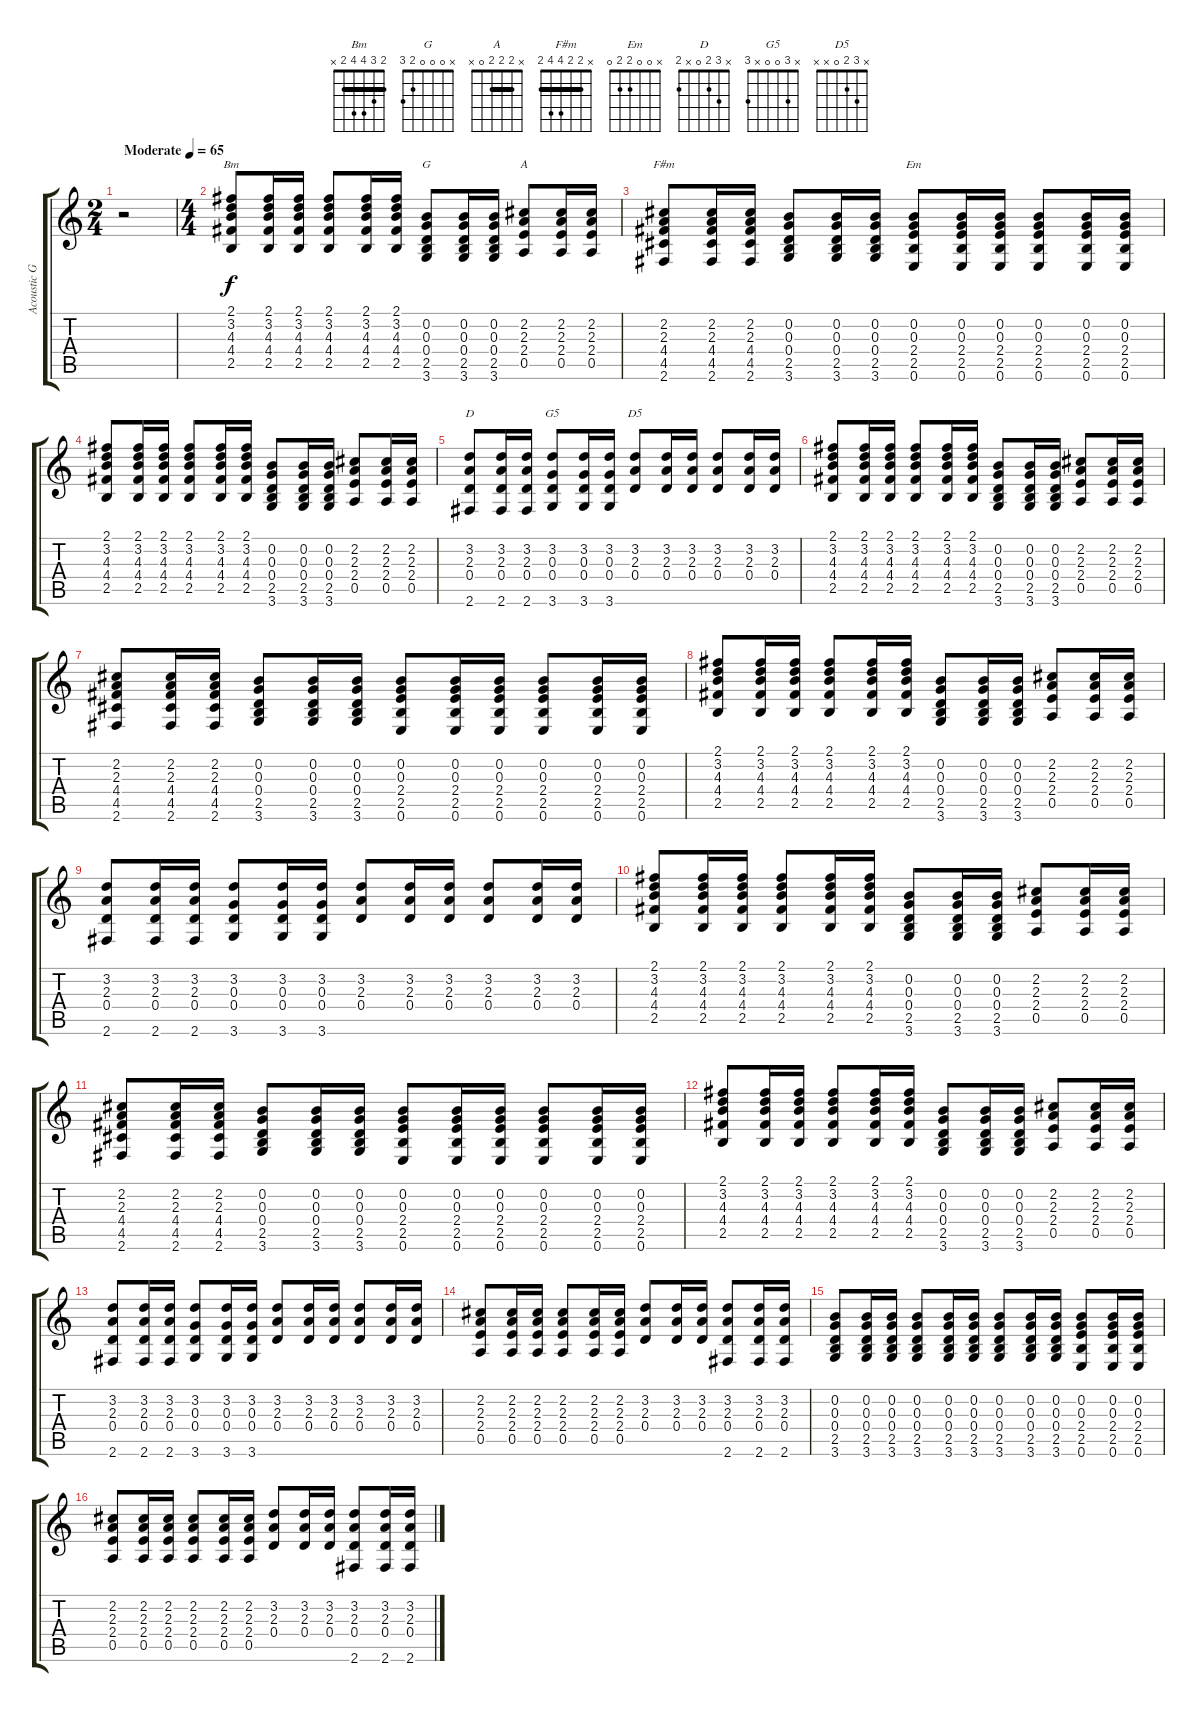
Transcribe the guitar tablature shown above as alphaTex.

\track ("Acoustic Guitar (Steve Morse)" "Acoustic G") {instrument acousticguitarsteel}
\staff {score tabs}
\tuning (E4 B3 G3 D3 A2 E2) {hide}
\chord ("Bm" 2 3 4 4 2 x) {barre 2}
\chord ("G" x 0 0 0 2 3)
\chord ("A" x 2 2 2 0 x) {barre 2}
\chord ("F#m" x 2 2 4 4 2) {barre 2}
\chord ("Em" x 0 0 2 2 0)
\chord ("D" x 3 2 0 x 2)
\chord ("G5" x 3 0 0 x 3)
\chord ("D5" x 3 2 0 x x)
\ts (2 4)
\tempo (65 "Moderate")
\clef g2
\ks c
r.2{dy f instrument acousticguitarsteel} |
\ts (4 4)
(2.1 3.2 4.3 4.4 2.5).8{ch "Bm"} (2.1 3.2 4.3 4.4 2.5).16 (2.1 3.2 4.3 4.4 2.5).16 (2.1 3.2 4.3 4.4 2.5).8 (2.1 3.2 4.3 4.4 2.5).16 (2.1 3.2 4.3 4.4 2.5).16 (0.2 0.3 0.4 2.5 3.6).8{ch "G"} (0.2 0.3 0.4 2.5 3.6).16 (0.2 0.3 0.4 2.5 3.6).16 (2.2 2.3 2.4 0.5).8{ch "A"} (2.2 2.3 2.4 0.5).16 (2.2 2.3 2.4 0.5).16 |
(2.2 2.3 4.4 4.5 2.6).8{ch "F#m"} (2.2 2.3 4.4 4.5 2.6).16 (2.2 2.3 4.4 4.5 2.6).16 (0.2 0.3 0.4 2.5 3.6).8 (0.2 0.3 0.4 2.5 3.6).16 (0.2 0.3 0.4 2.5 3.6).16 (0.2 0.3 2.4 2.5 0.6).8{ch "Em"} (0.2 0.3 2.4 2.5 0.6).16 (0.2 0.3 2.4 2.5 0.6).16 (0.2 0.3 2.4 2.5 0.6).8 (0.2 0.3 2.4 2.5 0.6).16 (0.2 0.3 2.4 2.5 0.6).16 |
(2.1 3.2 4.3 4.4 2.5).8 (2.1 3.2 4.3 4.4 2.5).16 (2.1 3.2 4.3 4.4 2.5).16 (2.1 3.2 4.3 4.4 2.5).8 (2.1 3.2 4.3 4.4 2.5).16 (2.1 3.2 4.3 4.4 2.5).16 (0.2 0.3 0.4 2.5 3.6).8 (0.2 0.3 0.4 2.5 3.6).16 (0.2 0.3 0.4 2.5 3.6).16 (2.2 2.3 2.4 0.5).8 (2.2 2.3 2.4 0.5).16 (2.2 2.3 2.4 0.5).16 |
(3.2 2.3 0.4 2.6).8{ch "D"} (3.2 2.3 0.4 2.6).16 (3.2 2.3 0.4 2.6).16 (3.2 0.3 0.4 3.6).8{ch "G5"} (3.2 0.3 0.4 3.6).16 (3.2 0.3 0.4 3.6).16 (3.2 2.3 0.4).8{ch "D5"} (3.2 2.3 0.4).16 (3.2 2.3 0.4).16 (3.2 2.3 0.4).8 (3.2 2.3 0.4).16 (3.2 2.3 0.4).16 |
(2.1 3.2 4.3 4.4 2.5).8 (2.1 3.2 4.3 4.4 2.5).16 (2.1 3.2 4.3 4.4 2.5).16 (2.1 3.2 4.3 4.4 2.5).8 (2.1 3.2 4.3 4.4 2.5).16 (2.1 3.2 4.3 4.4 2.5).16 (0.2 0.3 0.4 2.5 3.6).8 (0.2 0.3 0.4 2.5 3.6).16 (0.2 0.3 0.4 2.5 3.6).16 (2.2 2.3 2.4 0.5).8 (2.2 2.3 2.4 0.5).16 (2.2 2.3 2.4 0.5).16 |
(2.2 2.3 4.4 4.5 2.6).8 (2.2 2.3 4.4 4.5 2.6).16 (2.2 2.3 4.4 4.5 2.6).16 (0.2 0.3 0.4 2.5 3.6).8 (0.2 0.3 0.4 2.5 3.6).16 (0.2 0.3 0.4 2.5 3.6).16 (0.2 0.3 2.4 2.5 0.6).8 (0.2 0.3 2.4 2.5 0.6).16 (0.2 0.3 2.4 2.5 0.6).16 (0.2 0.3 2.4 2.5 0.6).8 (0.2 0.3 2.4 2.5 0.6).16 (0.2 0.3 2.4 2.5 0.6).16 |
(2.1 3.2 4.3 4.4 2.5).8 (2.1 3.2 4.3 4.4 2.5).16 (2.1 3.2 4.3 4.4 2.5).16 (2.1 3.2 4.3 4.4 2.5).8 (2.1 3.2 4.3 4.4 2.5).16 (2.1 3.2 4.3 4.4 2.5).16 (0.2 0.3 0.4 2.5 3.6).8 (0.2 0.3 0.4 2.5 3.6).16 (0.2 0.3 0.4 2.5 3.6).16 (2.2 2.3 2.4 0.5).8 (2.2 2.3 2.4 0.5).16 (2.2 2.3 2.4 0.5).16 |
(3.2 2.3 0.4 2.6).8 (3.2 2.3 0.4 2.6).16 (3.2 2.3 0.4 2.6).16 (3.2 0.3 0.4 3.6).8 (3.2 0.3 0.4 3.6).16 (3.2 0.3 0.4 3.6).16 (3.2 2.3 0.4).8 (3.2 2.3 0.4).16 (3.2 2.3 0.4).16 (3.2 2.3 0.4).8 (3.2 2.3 0.4).16 (3.2 2.3 0.4).16 |
(2.1 3.2 4.3 4.4 2.5).8 (2.1 3.2 4.3 4.4 2.5).16 (2.1 3.2 4.3 4.4 2.5).16 (2.1 3.2 4.3 4.4 2.5).8 (2.1 3.2 4.3 4.4 2.5).16 (2.1 3.2 4.3 4.4 2.5).16 (0.2 0.3 0.4 2.5 3.6).8 (0.2 0.3 0.4 2.5 3.6).16 (0.2 0.3 0.4 2.5 3.6).16 (2.2 2.3 2.4 0.5).8 (2.2 2.3 2.4 0.5).16 (2.2 2.3 2.4 0.5).16 |
(2.2 2.3 4.4 4.5 2.6).8 (2.2 2.3 4.4 4.5 2.6).16 (2.2 2.3 4.4 4.5 2.6).16 (0.2 0.3 0.4 2.5 3.6).8 (0.2 0.3 0.4 2.5 3.6).16 (0.2 0.3 0.4 2.5 3.6).16 (0.2 0.3 2.4 2.5 0.6).8 (0.2 0.3 2.4 2.5 0.6).16 (0.2 0.3 2.4 2.5 0.6).16 (0.2 0.3 2.4 2.5 0.6).8 (0.2 0.3 2.4 2.5 0.6).16 (0.2 0.3 2.4 2.5 0.6).16 |
(2.1 3.2 4.3 4.4 2.5).8 (2.1 3.2 4.3 4.4 2.5).16 (2.1 3.2 4.3 4.4 2.5).16 (2.1 3.2 4.3 4.4 2.5).8 (2.1 3.2 4.3 4.4 2.5).16 (2.1 3.2 4.3 4.4 2.5).16 (0.2 0.3 0.4 2.5 3.6).8 (0.2 0.3 0.4 2.5 3.6).16 (0.2 0.3 0.4 2.5 3.6).16 (2.2 2.3 2.4 0.5).8 (2.2 2.3 2.4 0.5).16 (2.2 2.3 2.4 0.5).16 |
(3.2 2.3 0.4 2.6).8 (3.2 2.3 0.4 2.6).16 (3.2 2.3 0.4 2.6).16 (3.2 0.3 0.4 3.6).8 (3.2 0.3 0.4 3.6).16 (3.2 0.3 0.4 3.6).16 (3.2 2.3 0.4).8 (3.2 2.3 0.4).16 (3.2 2.3 0.4).16 (3.2 2.3 0.4).8 (3.2 2.3 0.4).16 (3.2 2.3 0.4).16 |
(2.2 2.3 2.4 0.5).8 (2.2 2.3 2.4 0.5).16 (2.2 2.3 2.4 0.5).16 (2.2 2.3 2.4 0.5).8 (2.2 2.3 2.4 0.5).16 (2.2 2.3 2.4 0.5).16 (3.2 2.3 0.4).8 (3.2 2.3 0.4).16 (3.2 2.3 0.4).16 (3.2 2.3 0.4 2.6).8 (3.2 2.3 0.4 2.6).16 (3.2 2.3 0.4 2.6).16 |
(0.2 0.3 0.4 2.5 3.6).8 (0.2 0.3 0.4 2.5 3.6).16 (0.2 0.3 0.4 2.5 3.6).16 (0.2 0.3 0.4 2.5 3.6).8 (0.2 0.3 0.4 2.5 3.6).16 (0.2 0.3 0.4 2.5 3.6).16 (0.2 0.3 0.4 2.5 3.6).8 (0.2 0.3 0.4 2.5 3.6).16 (0.2 0.3 0.4 2.5 3.6).16 (0.2 0.3 2.4 2.5 0.6).8 (0.2 0.3 2.4 2.5 0.6).16 (0.2 0.3 2.4 2.5 0.6).16 |
(2.2 2.3 2.4 0.5).8 (2.2 2.3 2.4 0.5).16 (2.2 2.3 2.4 0.5).16 (2.2 2.3 2.4 0.5).8 (2.2 2.3 2.4 0.5).16 (2.2 2.3 2.4 0.5).16 (3.2 2.3 0.4).8 (3.2 2.3 0.4).16 (3.2 2.3 0.4).16 (3.2 2.3 0.4 2.6).8 (3.2 2.3 0.4 2.6).16 (3.2 2.3 0.4 2.6).16
